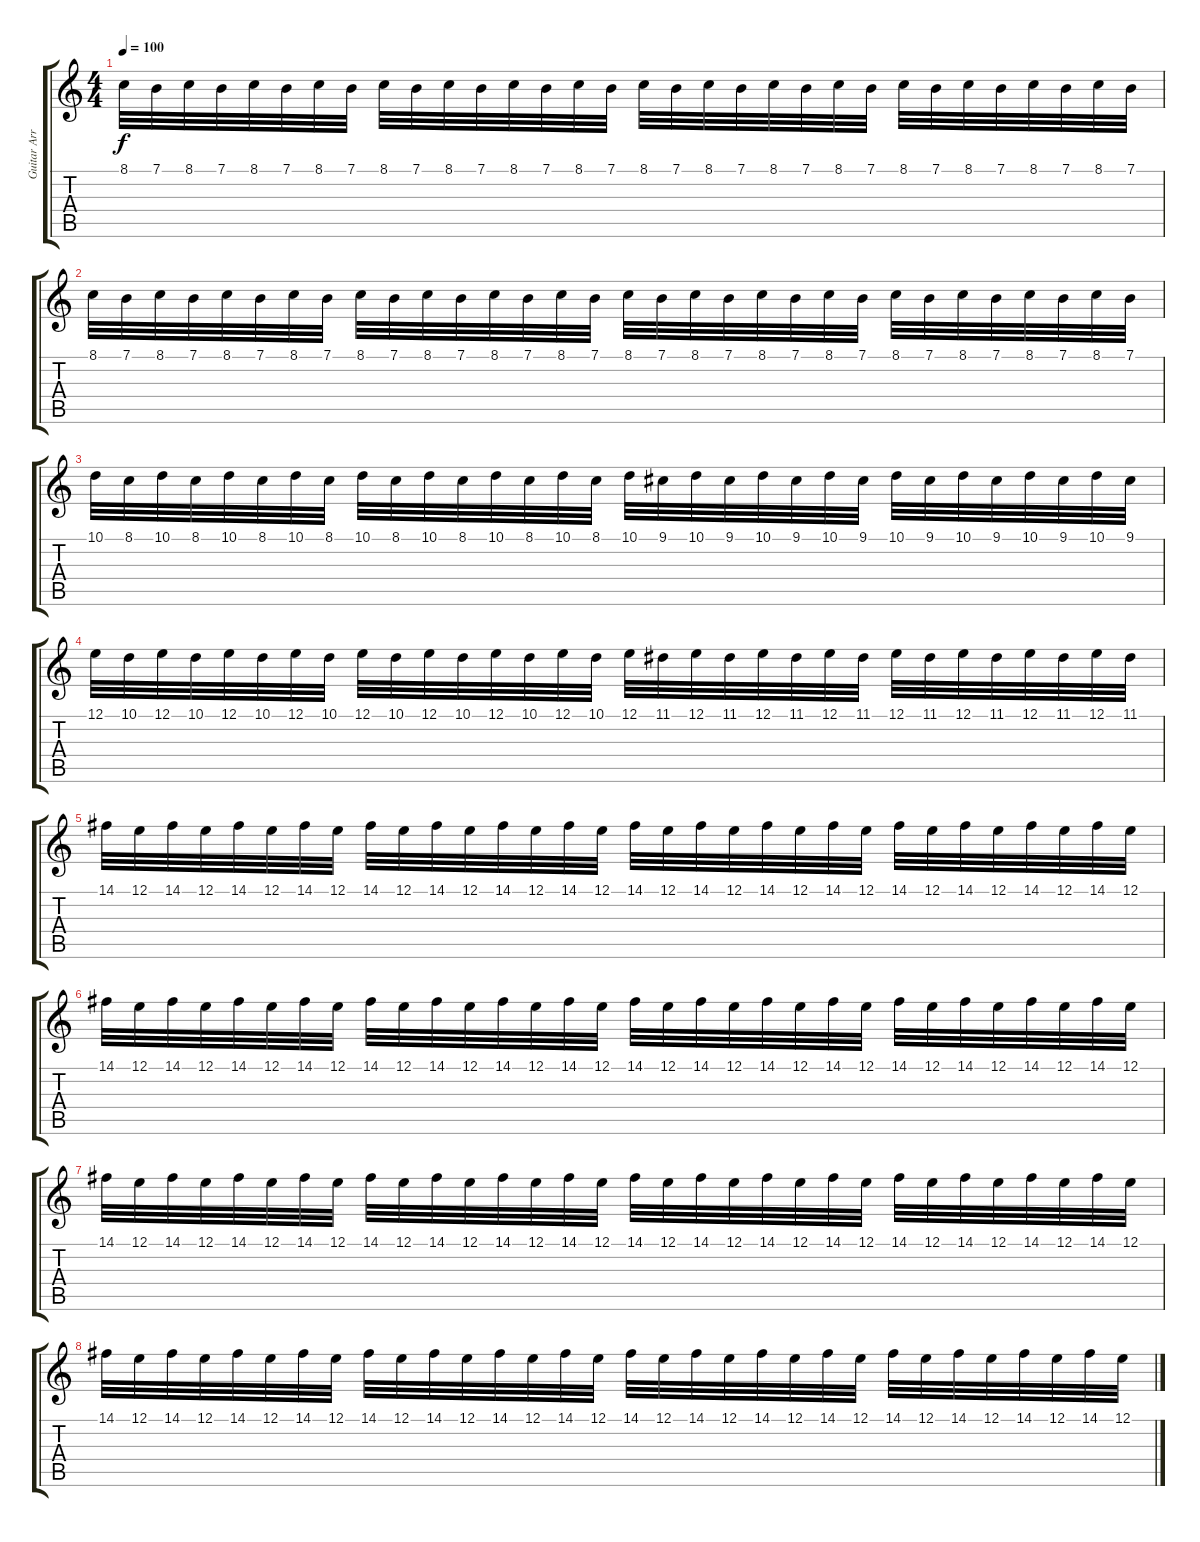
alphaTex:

\track ("Guitar Arrangement" "Guitar Arr") {instrument violin}
\staff {score tabs}
\tuning (E4 B3 G3 D3 A2 E2) {hide}
\ts (4 4)
\tempo 100
\clef g2
\ks c
8.1.32{dy f} 7.1.32 8.1.32 7.1.32 8.1.32 7.1.32 8.1.32 7.1.32 8.1.32 7.1.32 8.1.32 7.1.32 8.1.32 7.1.32 8.1.32 7.1.32 8.1.32 7.1.32 8.1.32 7.1.32 8.1.32 7.1.32 8.1.32 7.1.32 8.1.32 7.1.32 8.1.32 7.1.32 8.1.32 7.1.32 8.1.32 7.1.32 |
8.1.32 7.1.32 8.1.32 7.1.32 8.1.32 7.1.32 8.1.32 7.1.32 8.1.32 7.1.32 8.1.32 7.1.32 8.1.32 7.1.32 8.1.32 7.1.32 8.1.32 7.1.32 8.1.32 7.1.32 8.1.32 7.1.32 8.1.32 7.1.32 8.1.32 7.1.32 8.1.32 7.1.32 8.1.32 7.1.32 8.1.32 7.1.32 |
10.1.32 8.1.32 10.1.32 8.1.32 10.1.32 8.1.32 10.1.32 8.1.32 10.1.32 8.1.32 10.1.32 8.1.32 10.1.32 8.1.32 10.1.32 8.1.32 10.1.32 9.1.32 10.1.32 9.1.32 10.1.32 9.1.32 10.1.32 9.1.32 10.1.32 9.1.32 10.1.32 9.1.32 10.1.32 9.1.32 10.1.32 9.1.32 |
12.1.32 10.1.32 12.1.32 10.1.32 12.1.32 10.1.32 12.1.32 10.1.32 12.1.32 10.1.32 12.1.32 10.1.32 12.1.32 10.1.32 12.1.32 10.1.32 12.1.32 11.1.32 12.1.32 11.1.32 12.1.32 11.1.32 12.1.32 11.1.32 12.1.32 11.1.32 12.1.32 11.1.32 12.1.32 11.1.32 12.1.32 11.1.32 |
14.1.32 12.1.32 14.1.32 12.1.32 14.1.32 12.1.32 14.1.32 12.1.32 14.1.32 12.1.32 14.1.32 12.1.32 14.1.32 12.1.32 14.1.32 12.1.32 14.1.32 12.1.32 14.1.32 12.1.32 14.1.32 12.1.32 14.1.32 12.1.32 14.1.32 12.1.32 14.1.32 12.1.32 14.1.32 12.1.32 14.1.32 12.1.32 |
14.1.32 12.1.32 14.1.32 12.1.32 14.1.32 12.1.32 14.1.32 12.1.32 14.1.32 12.1.32 14.1.32 12.1.32 14.1.32 12.1.32 14.1.32 12.1.32 14.1.32 12.1.32 14.1.32 12.1.32 14.1.32 12.1.32 14.1.32 12.1.32 14.1.32 12.1.32 14.1.32 12.1.32 14.1.32 12.1.32 14.1.32 12.1.32 |
14.1.32 12.1.32 14.1.32 12.1.32 14.1.32 12.1.32 14.1.32 12.1.32 14.1.32 12.1.32 14.1.32 12.1.32 14.1.32 12.1.32 14.1.32 12.1.32 14.1.32 12.1.32 14.1.32 12.1.32 14.1.32 12.1.32 14.1.32 12.1.32 14.1.32 12.1.32 14.1.32 12.1.32 14.1.32 12.1.32 14.1.32 12.1.32 |
14.1.32 12.1.32 14.1.32 12.1.32 14.1.32 12.1.32 14.1.32 12.1.32 14.1.32 12.1.32 14.1.32 12.1.32 14.1.32 12.1.32 14.1.32 12.1.32 14.1.32 12.1.32 14.1.32 12.1.32 14.1.32 12.1.32 14.1.32 12.1.32 14.1.32 12.1.32 14.1.32 12.1.32 14.1.32 12.1.32 14.1.32 12.1.32
